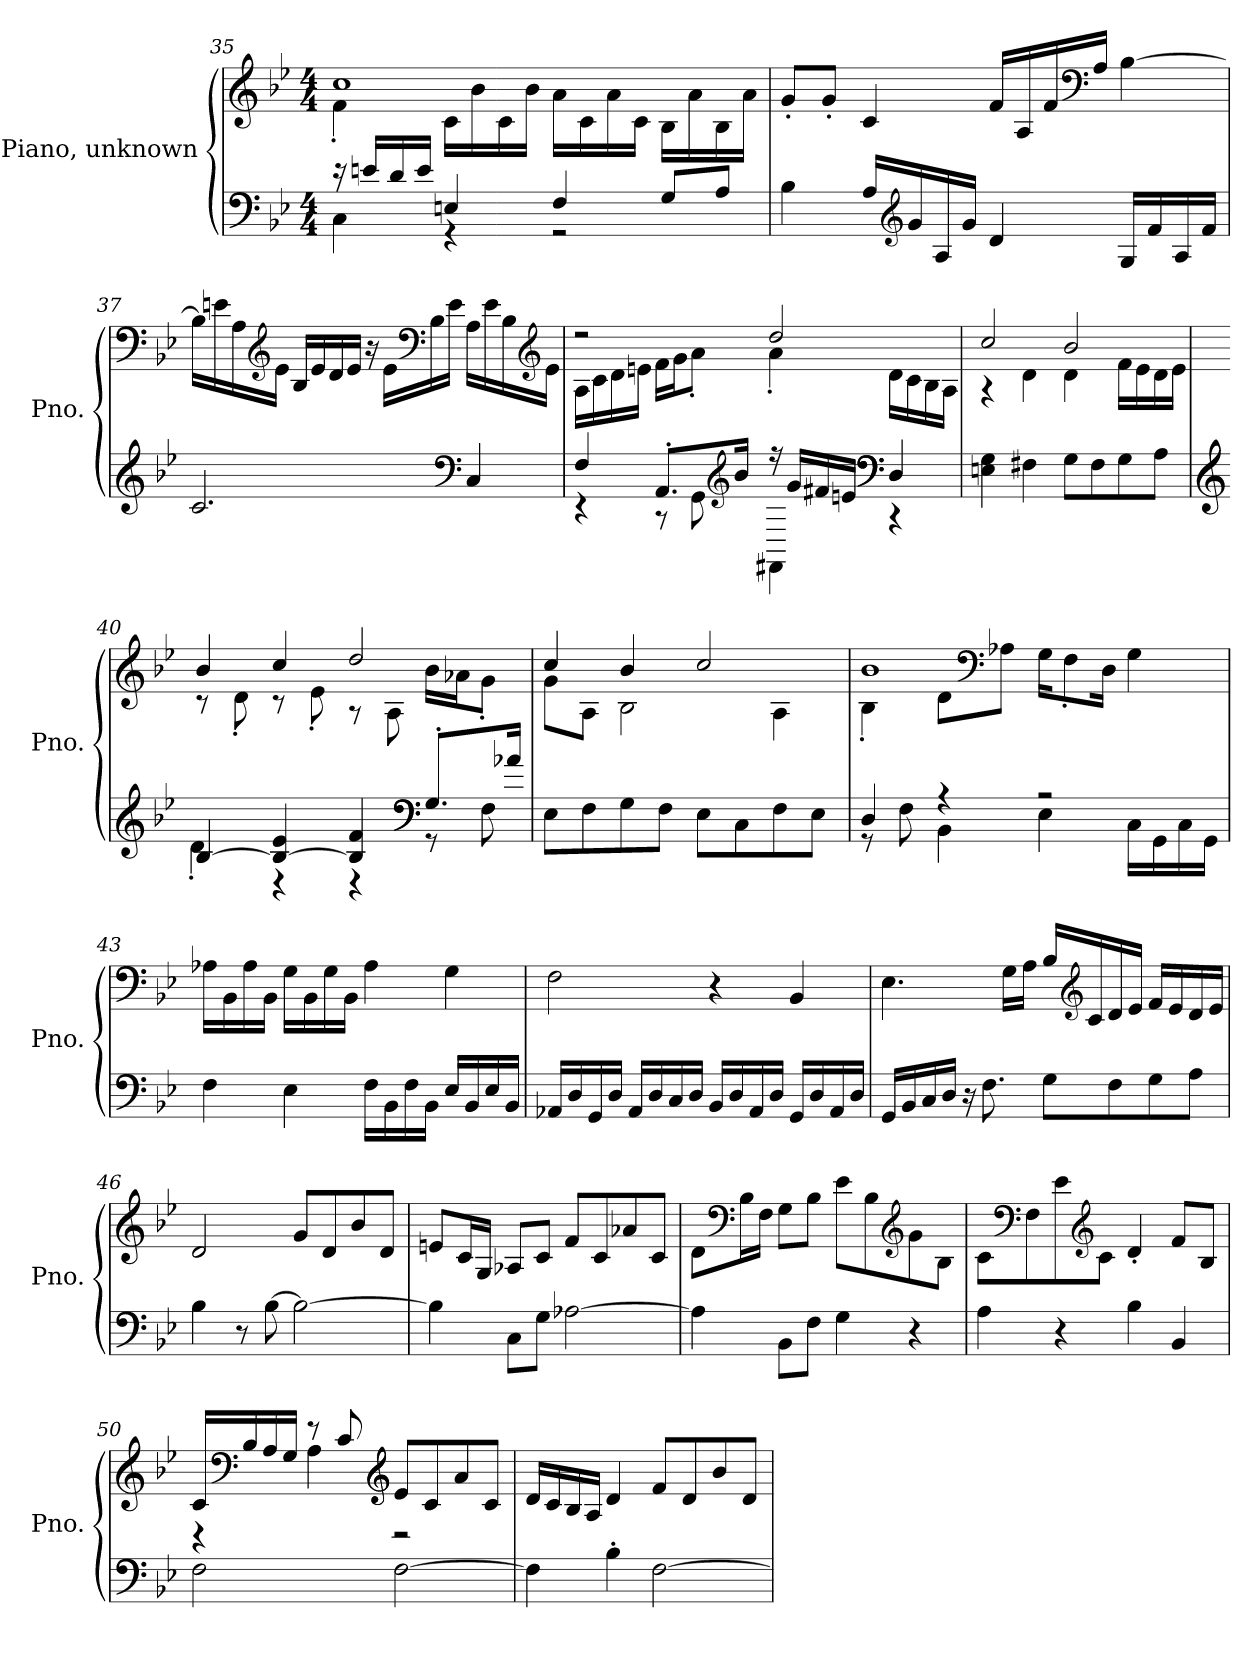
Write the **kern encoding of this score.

**kern	**kern
*part1	*part1
*staff2	*staff1
*I"Piano, unknown	*
*I'Pno.	*
!!LO:PB:g=z
*clefF4	*clefG2
*k[b-e-]	*k[b-e-]
*M4/4	*M4/4
=35	=35
*^	*^
16r	4C\	1cc	4f'\
16en/LL	.	.	.
16d/	.	.	.
16e/JJ	.	.	.
4En/	4r	.	16c\LL
.	.	.	16b-\
.	.	.	16c\
.	.	.	16b-\JJ
4F/	2r	.	16a\LL
.	.	.	16c\
.	.	.	16a\
.	.	.	16c\JJ
8G/L	.	.	16B-\LL
.	.	.	16a\
8A/J	.	.	16B-\
.	.	.	16a\JJ
*v	*v	*	*
*	*v	*v
=36	=36
4B-\	8g'/L
.	8g'/J
16A/LL	4c/
*clefG2	*
16g/	.
16A/	.
16g/JJ	.
4d/	16f/LL
.	16A/
.	16f/
*	*clefF4
.	16A/JJ
16G/LL	[4B-\
16f/	.
16A/	.
16f/JJ	.
!!LO:LB:g=z
=37	=37
2.c/	16B-\LL]
.	16en\
.	16A\
*	*clefG2
.	16e\JJ
.	16B-/LL
.	16e/
.	16d/
.	16e/JJ
.	16r
.	16e\LL
*	*clefF4
.	16B-\
.	16e\JJ
*clefF4	*
4C/	16A\LL
.	16e\
.	16B-\
*	*clefG2
.	16e\JJ
!!LO:LB:g=z
=38	=38
*^	*^
4F/	4r	2r	16A\LL
.	.	.	16c\
.	.	.	16d\
.	.	.	16en\JJ
8.AA'/L	8r	.	16f\LL
.	.	.	16g\J
.	8GG\	.	8a'\J
*clefG2	*	*	*
16b-/Jk	.	.	.
16r	4FF#X\	2dd/	4a'\
16g/LL	.	.	.
16f#X/	.	.	.
16en/JJ	.	.	.
*clefF4	*	*	*
4D/	4r	.	16d\LL
.	.	.	16c\
.	.	.	16B-\
.	.	.	16A\JJ
*v	*v	*	*
=39	=39	=39
4En\ 4G\	2cc/	4r
4F#X\	.	4d\
8G\L	2b-/	4d\
8F#\	.	.
8G\	.	16f\LL
.	.	16e-\
8A\J	.	16d\
.	.	16e-\JJ
!!LO:LB:g=z	!!
=40	=40	=40
*clefG2	*	*
*^	*	*
[4B-/	4d'\	4b-/	8r
.	.	.	8d'\
4B-/_ 4e-/	4r	4cc/	8r
.	.	.	8e-'\
4B-/] 4f/	4r	2dd/	8r
.	.	.	8A\
*clefF4	*	*	*
8.G'/L	8r	.	16b-\LL
.	.	.	16a-X\J
.	8F\	.	8g'\J
16a-X/Jk	.	.	.
*v	*v	*	*
=41	=41	=41
8E-\L	4cc/	8g\L
8F\	.	8A\J
8G\	4b-/	2B-\
8F\J	.	.
8E-\L	2cc/	.
8C\	.	.
8F\	.	4A\
8E-\J	.	.
=42	=42	=42
*^	*	*
4D/	8r	1b-	4B-'\
.	8F\	.	.
4r	4BB-\	.	8d\L
*	*	*clefF4	*
.	.	.	8A-X\J
2r	4E-\	.	16G\KL
.	.	.	8F'\
.	.	.	16D\Jk
.	16C\LL	.	4G\
.	16GG\	.	.
.	16C\	.	.
.	16GG\JJ	.	.
*v	*v	*	*
*	*v	*v
!!LO:LB:g=z
=43	=43
4F\	16A-X\LL
.	16BB-\
.	16A-\
.	16BB-\JJ
4E-\	16G\LL
.	16BB-\
.	16G\
.	16BB-\JJ
16F\LL	4A-\
16BB-\	.
16F\	.
16BB-\JJ	.
16E-/LL	4G\
16BB-/	.
16E-/	.
16BB-/JJ	.
=44	=44
16AA-X/LL	2F\
16D/	.
16GG/	.
16D/JJ	.
16AA-/LL	.
16D/	.
16C/	.
16D/JJ	.
16BB-/LL	4r
16D/	.
16AA-/	.
16D/JJ	.
16GG/LL	4BB-/
16D/	.
16AA-/	.
16D/JJ	.
!!LO:LB:g=z
=45	=45
16GG/LL	4.E-\
16BB-/	.
16C/	.
16D/JJ	.
16r	.
8.F\	.
.	16G\LL
.	16A\JJ
8G\L	16B-/LL
*	*clefG2
.	16c/
8F\	16d/
.	16e-/JJ
8G\	16f/LL
.	16e-/
8A\J	16d/
.	16e-/JJ
=46	=46
4B-\	2d/
8r	.
[8B-\	.
2B-\_	8g/L
.	8d/
.	8b-/
.	8d/J
=47	=47
4B-\]	8en/L
.	16c/L
.	16G/JJ
8C\L	8A-X/L
8G\J	8c/J
[2A-X\	8f/L
.	8c/
.	8a-X/
.	8c/J
!!LO:PB:g=z
=48	=48
4A-\]	8d\L
*	*clefF4
.	16B-\L
.	16F\JJ
8BB-\L	8G\L
8F\J	8B-\J
4G\	8e-\L
.	8B-\
*	*clefG2
4r	8g\
.	8B-\J
=49	=49
4A\	8c\L
*	*clefF4
.	8F\
4r	8e-\
*	*clefG2
.	8c\J
4B-\	4d'/
4BB-/	8f/L
.	8B-/J
=50	=50
*	*^
2F\	16c/LL	4r
*	*clefF4	*
.	16B-/	.
.	16A/	.
.	16G/JJ	.
.	8r	4A\
.	8c/	.
*	*clefG2	*
[2F\	8e-/L	2r
.	8c/	.
.	8a/	.
.	8c/J	.
*	*v	*v
!!LO:LB:g=z
=51	=51
4F\]	16d/LL
.	16c/
.	16B-/
.	16A/JJ
4B-'\	4d/
[2F\	8f/L
.	8d/
.	8b-/
.	8d/J
=	=
*-	*-
